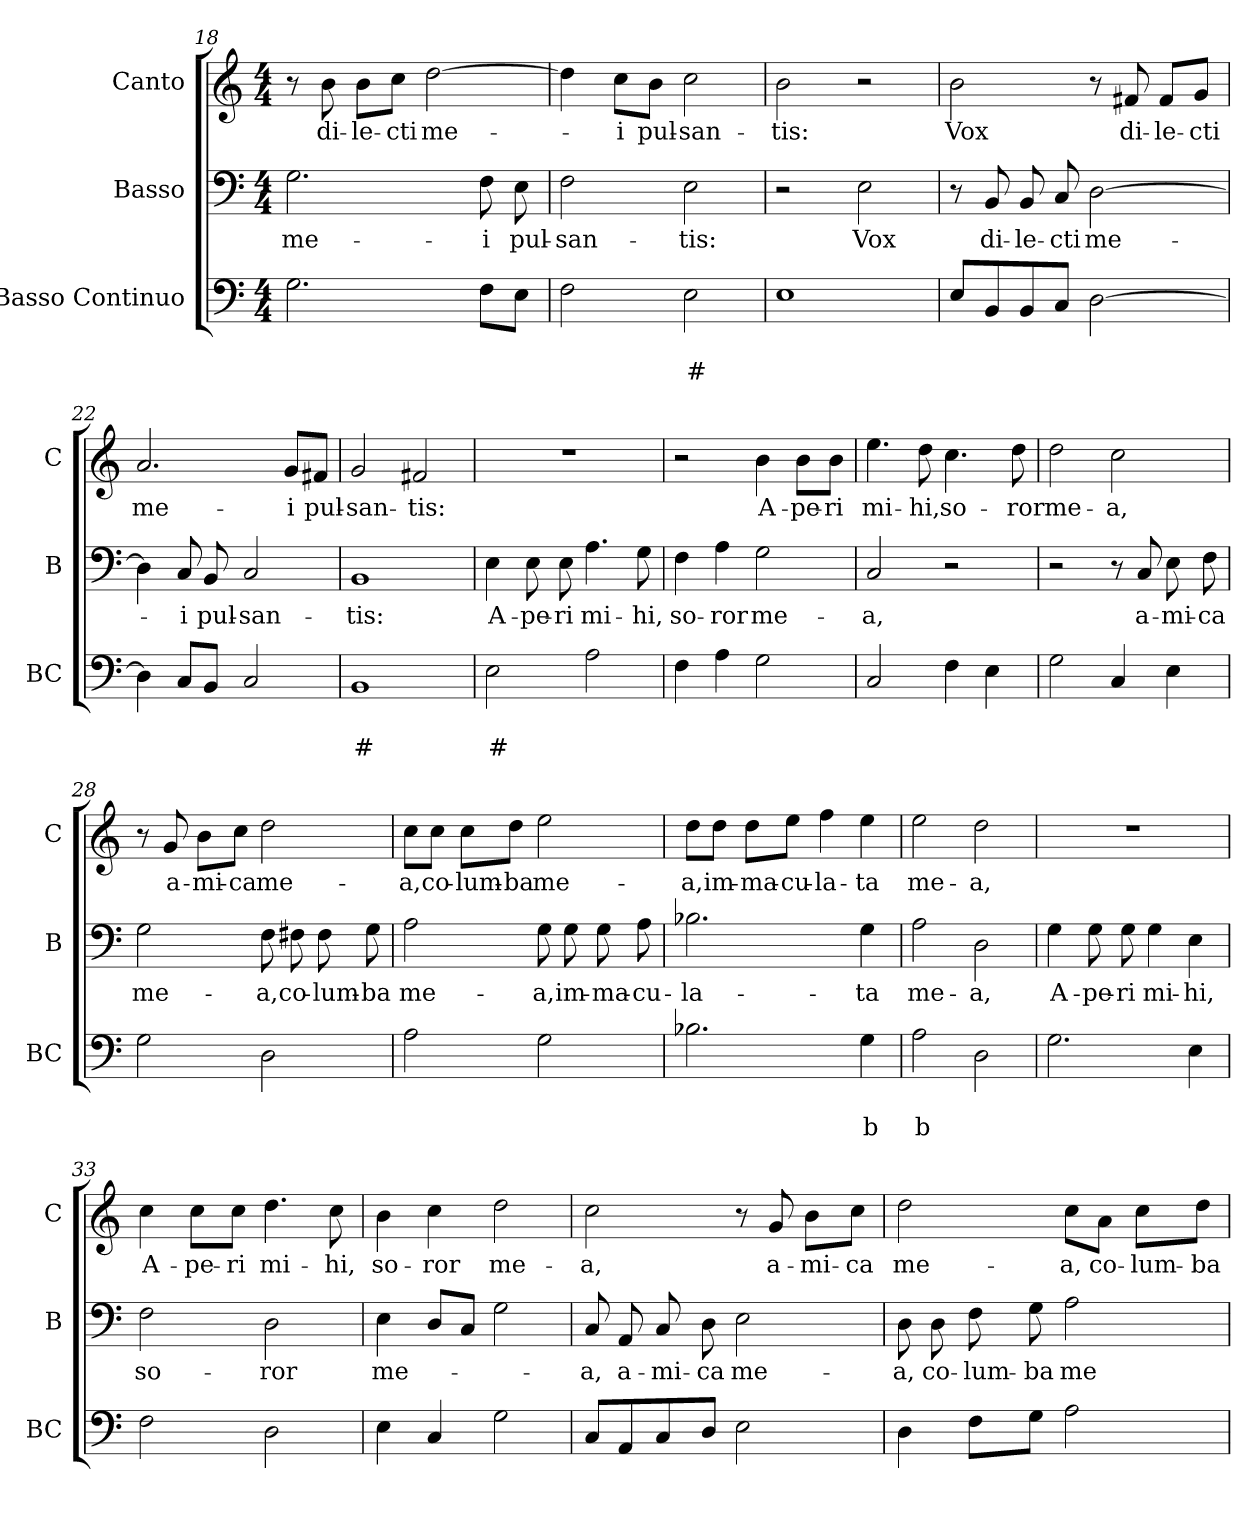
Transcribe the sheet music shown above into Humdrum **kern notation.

**kern	**text	**text	**kern	**text	**kern	**text
*part3	*part3	*part3	*part2	*part2	*part1	*part1
*staff3	*staff3	*staff3	*staff2	*staff2	*staff1	*staff1
*I"Basso Continuo	*	*	*I"Basso	*	*I"Canto	*
*I'BC	*	*	*I'B	*	*I'C	*
*clefF4	*	*	*clefF4	*	*clefG2	*
*k[]	*	*	*k[]	*	*k[]	*
*C:	*	*	*C:	*	*C:	*
*M4/4	*	*	*M4/4	*	*M4/4	*
=18	=18	=18	=18	=18	=18	=18
!	!	!	!	!LO:LY:b	!	!
2.G\	.	.	2.G\	me-	8r	.
!	!	!	!	!	!	!LO:LY:b
.	.	.	.	.	8b\	di-
!	!	!	!	!	!	!LO:LY:b
.	.	.	.	.	8b\L	-le-
!	!	!	!	!	!	!LO:LY:b
.	.	.	.	.	8cc\J	-cti
!	!	!	!	!	!	!LO:LY:b
.	.	.	.	.	[2dd\	me-
!	!	!	!	!LO:LY:b	!	!
8F\L	.	.	8F\	-i	.	.
!	!	!	!	!LO:LY:b	!	!
8E\J	.	.	8E\	pul-	.	.
!!LO:LB:g=z
=19	=19	=19	=19	=19	=19	=19
!	!	!	!	!LO:LY:b	!	!
2F\	.	.	2F\	-san-	4dd\]	.
!	!	!	!	!	!	!LO:LY:b
.	.	.	.	.	8cc\L	-i
!	!	!	!	!	!	!LO:LY:b
.	.	.	.	.	8b\J	pul-
!	!	!LO:LY:b	!	!LO:LY:b	!	!LO:LY:b
2E\	.	#	2E\	-tis:	2cc\	-san-
=20	=20	=20	=20	=20	=20	=20
!	!	!	!	!	!	!LO:LY:b
1E	.	.	2r	.	2b\	-tis:
!	!	!	!	!LO:LY:b	!	!
.	.	.	2E\	Vox	2r	.
=21	=21	=21	=21	=21	=21	=21
!	!	!	!	!	!	!LO:LY:b
8E/L	.	.	8r	.	2b\	Vox
!	!	!	!	!LO:LY:b	!	!
8BB/	.	.	8BB/	di-	.	.
!	!	!	!	!LO:LY:b	!	!
8BB/	.	.	8BB/	-le-	.	.
!	!	!	!	!LO:LY:b	!	!
8C/J	.	.	8C/	-cti	.	.
!	!	!	!	!LO:LY:b	!	!
[2D\	.	.	[2D\	me-	8r	.
!	!	!	!	!	!	!LO:LY:b
.	.	.	.	.	8f#X/	di-
!	!	!	!	!	!	!LO:LY:b
.	.	.	.	.	8f#/L	-le-
!	!	!	!	!	!	!LO:LY:b
.	.	.	.	.	8g/J	-cti
=22	=22	=22	=22	=22	=22	=22
!	!	!	!	!	!	!LO:LY:b
4D\]	.	.	4D\]	.	2.a/	me-
!	!	!	!	!LO:LY:b	!	!
8C/L	.	.	8C/	-i	.	.
!	!	!	!	!LO:LY:b	!	!
8BB/J	.	.	8BB/	pul-	.	.
!	!	!	!	!LO:LY:b	!	!
2C/	.	.	2C/	-san-	.	.
!	!	!	!	!	!	!LO:LY:b
.	.	.	.	.	8g/L	-i
!	!	!	!	!	!	!LO:LY:b
.	.	.	.	.	8f#X/J	pul-
=23	=23	=23	=23	=23	=23	=23
!	!	!LO:LY:b	!	!LO:LY:b	!	!LO:LY:b
1BB	.	#	1BB	-tis:	2g/	-san-
!	!	!	!	!	!	!LO:LY:b
.	.	.	.	.	2f#X/	-tis:
=24	=24	=24	=24	=24	=24	=24
!	!	!LO:LY:b	!	!LO:LY:b	!	!
2E\	.	#	4E\	A-	1r	.
!	!	!	!	!LO:LY:b	!	!
.	.	.	8E\	-pe-	.	.
!	!	!	!	!LO:LY:b	!	!
.	.	.	8E\	-ri	.	.
!	!	!	!	!LO:LY:b	!	!
2A\	.	.	4.A\	mi-	.	.
!	!	!	!	!LO:LY:b	!	!
.	.	.	8G\	-hi,	.	.
!!LO:PB:g=z
=25	=25	=25	=25	=25	=25	=25
!	!	!	!	!LO:LY:b	!	!
4F\	.	.	4F\	so-	2r	.
!	!	!	!	!LO:LY:b	!	!
4A\	.	.	4A\	-ror	.	.
!	!	!	!	!LO:LY:b	!	!LO:LY:b
2G\	.	.	2G\	me-	4b\	A-
!	!	!	!	!	!	!LO:LY:b
.	.	.	.	.	8b\L	-pe-
!	!	!	!	!	!	!LO:LY:b
.	.	.	.	.	8b\J	-ri
=26	=26	=26	=26	=26	=26	=26
!	!	!	!	!LO:LY:b	!	!LO:LY:b
2C/	.	.	2C/	-a,	4.ee\	mi-
!	!	!	!	!	!	!LO:LY:b
.	.	.	.	.	8dd\	-hi,
!	!	!	!	!	!	!LO:LY:b
4F\	.	.	2r	.	4.cc\	so-
4E\	.	.	.	.	.	.
!	!	!	!	!	!	!LO:LY:b
.	.	.	.	.	8dd\	-ror
=27	=27	=27	=27	=27	=27	=27
!	!	!	!	!	!	!LO:LY:b
2G\	.	.	2r	.	2dd\	me-
!	!	!	!	!	!	!LO:LY:b
4C/	.	.	8r	.	2cc\	-a,
!	!	!	!	!LO:LY:b	!	!
.	.	.	8C/	a-	.	.
!	!	!	!	!LO:LY:b	!	!
4E\	.	.	8E\	-mi-	.	.
!	!	!	!	!LO:LY:b	!	!
.	.	.	8F\	-ca	.	.
=28	=28	=28	=28	=28	=28	=28
!	!	!	!	!LO:LY:b	!	!
2G\	.	.	2G\	me-	8r	.
!	!	!	!	!	!	!LO:LY:b
.	.	.	.	.	8g/	a-
!	!	!	!	!	!	!LO:LY:b
.	.	.	.	.	8b\L	-mi-
!	!	!	!	!	!	!LO:LY:b
.	.	.	.	.	8cc\J	-ca
!	!	!	!	!LO:LY:b	!	!LO:LY:b
2D\	.	.	8F\	-a,	2dd\	me-
!	!	!	!	!LO:LY:b	!	!
.	.	.	8F#X\	co-	.	.
!	!	!	!	!LO:LY:b	!	!
.	.	.	8F#\	-lum-	.	.
!	!	!	!	!LO:LY:b	!	!
.	.	.	8G\	-ba	.	.
=29	=29	=29	=29	=29	=29	=29
!	!	!	!	!LO:LY:b	!	!LO:LY:b
2A\	.	.	2A\	me-	8cc\L	-a,
!	!	!	!	!	!	!LO:LY:b
.	.	.	.	.	8cc\J	co-
!	!	!	!	!	!	!LO:LY:b
.	.	.	.	.	8cc\L	-lum-
!	!	!	!	!	!	!LO:LY:b
.	.	.	.	.	8dd\J	-ba
!	!	!	!	!LO:LY:b	!	!LO:LY:b
2G\	.	.	8G\	-a,	2ee\	me-
!	!	!	!	!LO:LY:b	!	!
.	.	.	8G\	im-	.	.
!	!	!	!	!LO:LY:b	!	!
.	.	.	8G\	-ma-	.	.
!	!	!	!	!LO:LY:b	!	!
.	.	.	8A\	-cu-	.	.
!!LO:LB:g=z
=30	=30	=30	=30	=30	=30	=30
!	!	!	!	!LO:LY:b	!	!LO:LY:b
2.B-X\	.	.	2.B-X\	-la-	8dd\L	-a,
!	!	!	!	!	!	!LO:LY:b
.	.	.	.	.	8dd\J	im-
!	!	!	!	!	!	!LO:LY:b
.	.	.	.	.	8dd\L	-ma-
!	!	!	!	!	!	!LO:LY:b
.	.	.	.	.	8ee\J	-cu-
!	!	!	!	!	!	!LO:LY:b
.	.	.	.	.	4ff\	-la-
!	!	!LO:LY:b	!	!LO:LY:b	!	!LO:LY:b
4G\	.	b	4G\	-ta	4ee\	-ta
=31	=31	=31	=31	=31	=31	=31
!	!	!LO:LY:b	!	!LO:LY:b	!	!LO:LY:b
2A\	.	b	2A\	me-	2ee\	me-
!	!	!	!	!LO:LY:b	!	!LO:LY:b
2D\	.	.	2D\	-a,	2dd\	-a,
=32	=32	=32	=32	=32	=32	=32
!	!	!	!	!LO:LY:b	!	!
2.G\	.	.	4G\	A-	1r	.
!	!	!	!	!LO:LY:b	!	!
.	.	.	8G\	-pe-	.	.
!	!	!	!	!LO:LY:b	!	!
.	.	.	8G\	-ri	.	.
!	!	!	!	!LO:LY:b	!	!
.	.	.	4G\	mi-	.	.
!	!	!	!	!LO:LY:b	!	!
4E\	.	.	4E\	-hi,	.	.
=33	=33	=33	=33	=33	=33	=33
!	!	!	!	!LO:LY:b	!	!LO:LY:b
2F\	.	.	2F\	so-	4cc\	A-
!	!	!	!	!	!	!LO:LY:b
.	.	.	.	.	8cc\L	-pe-
!	!	!	!	!	!	!LO:LY:b
.	.	.	.	.	8cc\J	-ri
!	!	!	!	!LO:LY:b	!	!LO:LY:b
2D\	.	.	2D\	-ror	4.dd\	mi-
!	!	!	!	!	!	!LO:LY:b
.	.	.	.	.	8cc\	-hi,
=34	=34	=34	=34	=34	=34	=34
!	!	!	!	!LO:LY:b	!	!LO:LY:b
4E\	.	.	4E\	me-	4b\	so-
!	!	!	!	!	!	!LO:LY:b
4C/	.	.	8D/L	.	4cc\	-ror
.	.	.	8C/J	.	.	.
!	!	!	!	!	!	!LO:LY:b
2G\	.	.	2G\	.	2dd\	me-
=35	=35	=35	=35	=35	=35	=35
!	!	!	!	!LO:LY:b	!	!LO:LY:b
8C/L	.	.	8C/	-a,	2cc\	-a,
!	!	!	!	!LO:LY:b	!	!
8AA/	.	.	8AA/	a-	.	.
!	!	!	!	!LO:LY:b	!	!
8C/	.	.	8C/	-mi-	.	.
!	!	!	!	!LO:LY:b	!	!
8D/J	.	.	8D\	-ca	.	.
!	!	!	!	!LO:LY:b	!	!
2E\	.	.	2E\	me-	8r	.
!	!	!	!	!	!	!LO:LY:b
.	.	.	.	.	8g/	a-
!	!	!	!	!	!	!LO:LY:b
.	.	.	.	.	8b\L	-mi-
!	!	!	!	!	!	!LO:LY:b
.	.	.	.	.	8cc\J	-ca
!!LO:LB:g=z
=36	=36	=36	=36	=36	=36	=36
!	!	!	!	!LO:LY:b	!	!LO:LY:b
4D\	.	.	8D\	-a,	2dd\	me-
!	!	!	!	!LO:LY:b	!	!
.	.	.	8D\	co-	.	.
!	!	!	!	!LO:LY:b	!	!
8F\L	.	.	8F\	-lum-	.	.
!	!	!	!	!LO:LY:b	!	!
8G\J	.	.	8G\	-ba	.	.
!	!	!	!	!LO:LY:b	!	!LO:LY:b
2A\	.	.	2A\	me-	8cc\L	-a,
!	!	!	!	!	!	!LO:LY:b
.	.	.	.	.	8a\J	co-
!	!	!	!	!	!	!LO:LY:b
.	.	.	.	.	8cc\L	-lum-
!	!	!	!	!	!	!LO:LY:b
.	.	.	.	.	8dd\J	-ba
=	=	=	=	=	=	=
*-	*-	*-	*-	*-	*-	*-
